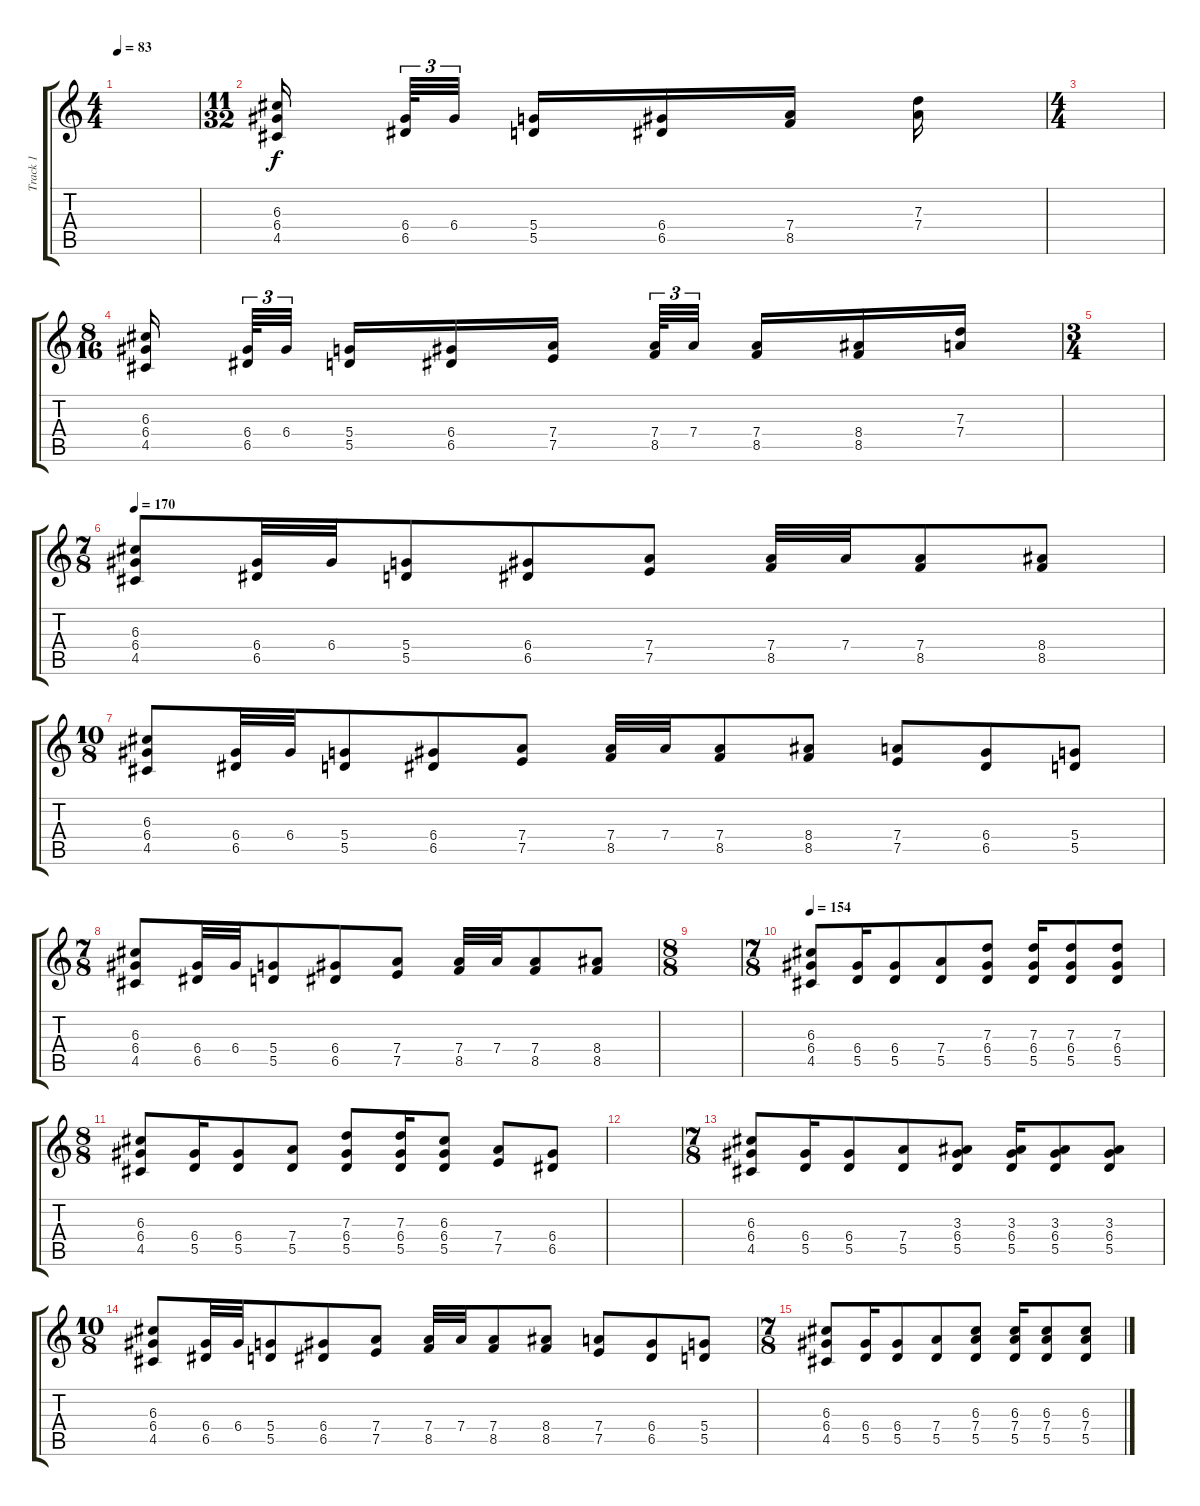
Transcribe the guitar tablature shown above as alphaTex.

\track ("Track 1" "Track 1") {instrument distortionguitar}
\staff {score tabs}
\tuning (E4 B3 G3 D3 A2 E2) {hide}
\ts (4 4)
\tempo 83
\clef g2
\ks c
|
\ts (11 32)
(6.3 6.4 4.5).16 (6.4 6.5).64{tu (3 2)} 6.4.32{tu (3 2)} (5.4 5.5).16 (6.4 6.5).16 (7.4 8.5).16 (7.3 7.4).16 |
\ts (4 4)
|
\ts (8 16)
(6.3 6.4 4.5).16 (6.4 6.5).64{tu (3 2)} 6.4.32{tu (3 2) beam splitsecondary} (5.4 5.5).16 (6.4 6.5).16 (7.4 7.5).16 (7.4 8.5).64{tu (3 2)} 7.4.32{tu (3 2)} (7.4 8.5).16 (8.4 8.5).16 (7.3 7.4).16 |
\ts (3 4)
|
\ts (7 8)
\tempo 170
(6.3 6.4 4.5).8 (6.4 6.5).32 6.4.32 (5.4 5.5).8 (6.4 6.5).8 (7.4 7.5).8 (7.4 8.5).32 7.4.32 (7.4 8.5).8 (8.4 8.5).8 |
\ts (10 8)
(6.3 6.4 4.5).8 (6.4 6.5).32 6.4.32 (5.4 5.5).8 (6.4 6.5).8 (7.4 7.5).8 (7.4 8.5).32 7.4.32 (7.4 8.5).8 (8.4 8.5).8 (7.4 7.5).8 (6.4 6.5).8 (5.4 5.5).8 |
\ts (7 8)
(6.3 6.4 4.5).8 (6.4 6.5).32 6.4.32 (5.4 5.5).8 (6.4 6.5).8 (7.4 7.5).8 (7.4 8.5).32 7.4.32 (7.4 8.5).8 (8.4 8.5).8 |
\ts (8 8)
|
\ts (7 8)
\tempo 154
(6.3 6.4 4.5).8 (6.4 5.5).16 (6.4 5.5).8 (7.4 5.5).8 (7.3 6.4 5.5).8 (7.3 6.4 5.5).16 (7.3 6.4 5.5).8 (7.3 6.4 5.5).8 |
\ts (8 8)
(6.3 6.4 4.5).8 (6.4 5.5).16 (6.4 5.5).8 (7.4 5.5).8 (7.3 6.4 5.5).8 (7.3 6.4 5.5).16 (6.3 6.4 5.5).8 (7.4 7.5).8 (6.4 6.5).8 |
|
\ts (7 8)
(6.3 6.4 4.5).8 (6.4 5.5).16 (6.4 5.5).8 (7.4 5.5).8 (3.3 6.4 5.5).8 (3.3 6.4 5.5).16 (3.3 6.4 5.5).8 (3.3 6.4 5.5).8 |
\ts (10 8)
(6.3 6.4 4.5).8 (6.4 6.5).32 6.4.32 (5.4 5.5).8 (6.4 6.5).8 (7.4 7.5).8 (7.4 8.5).32 7.4.32 (7.4 8.5).8 (8.4 8.5).8 (7.4 7.5).8 (6.4 6.5).8 (5.4 5.5).8 |
\ts (7 8)
(6.3 6.4 4.5).8 (6.4 5.5).16 (6.4 5.5).8 (7.4 5.5).8 (6.3 7.4 5.5).8 (6.3 7.4 5.5).16 (6.3 7.4 5.5).8 (6.3 7.4 5.5).8
